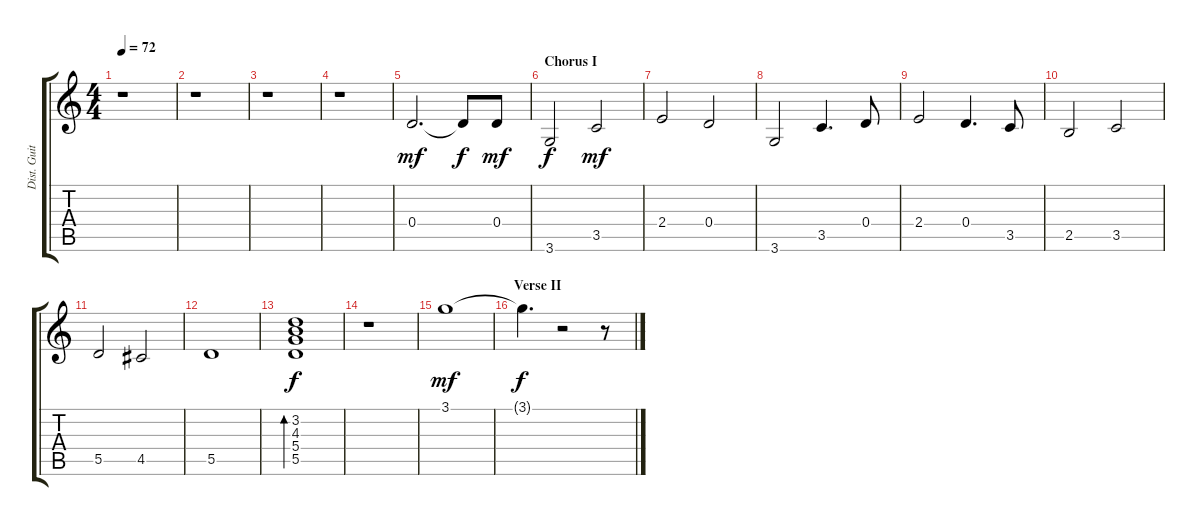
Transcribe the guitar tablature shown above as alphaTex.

\track ("Dist. Guitar (May)" "Dist. Guit") {instrument distortionguitar}
\staff {score tabs}
\tuning (E4 B3 G3 D3 A2 E2) {hide}
\ts (4 4)
\tempo 72
\clef g2
\ks c
r.1{dy mf} |
r.1 |
r.1 |
r.1 |
0.4.2{d volume 1} 0.4{t}.8{dy f} 0.4.8{dy mf volume 9} |
\section ("" "Chorus I")
3.6.2{dy f} 3.5.2{dy mf} |
2.4.2 0.4.2 |
3.6.2 3.5.4{d} 0.4.8 |
2.4.2 0.4.4{d} 3.5.8 |
2.5.2 3.5.2 |
5.5.2 4.5.2 |
5.5.1 |
(3.2 4.3 5.4 5.5).1{bd 240 dy f} |
r.1 |
3.1.1{dy mf} |
\section ("" "Verse II")
3.1{t}.4{d dy f} r.2 r.8
